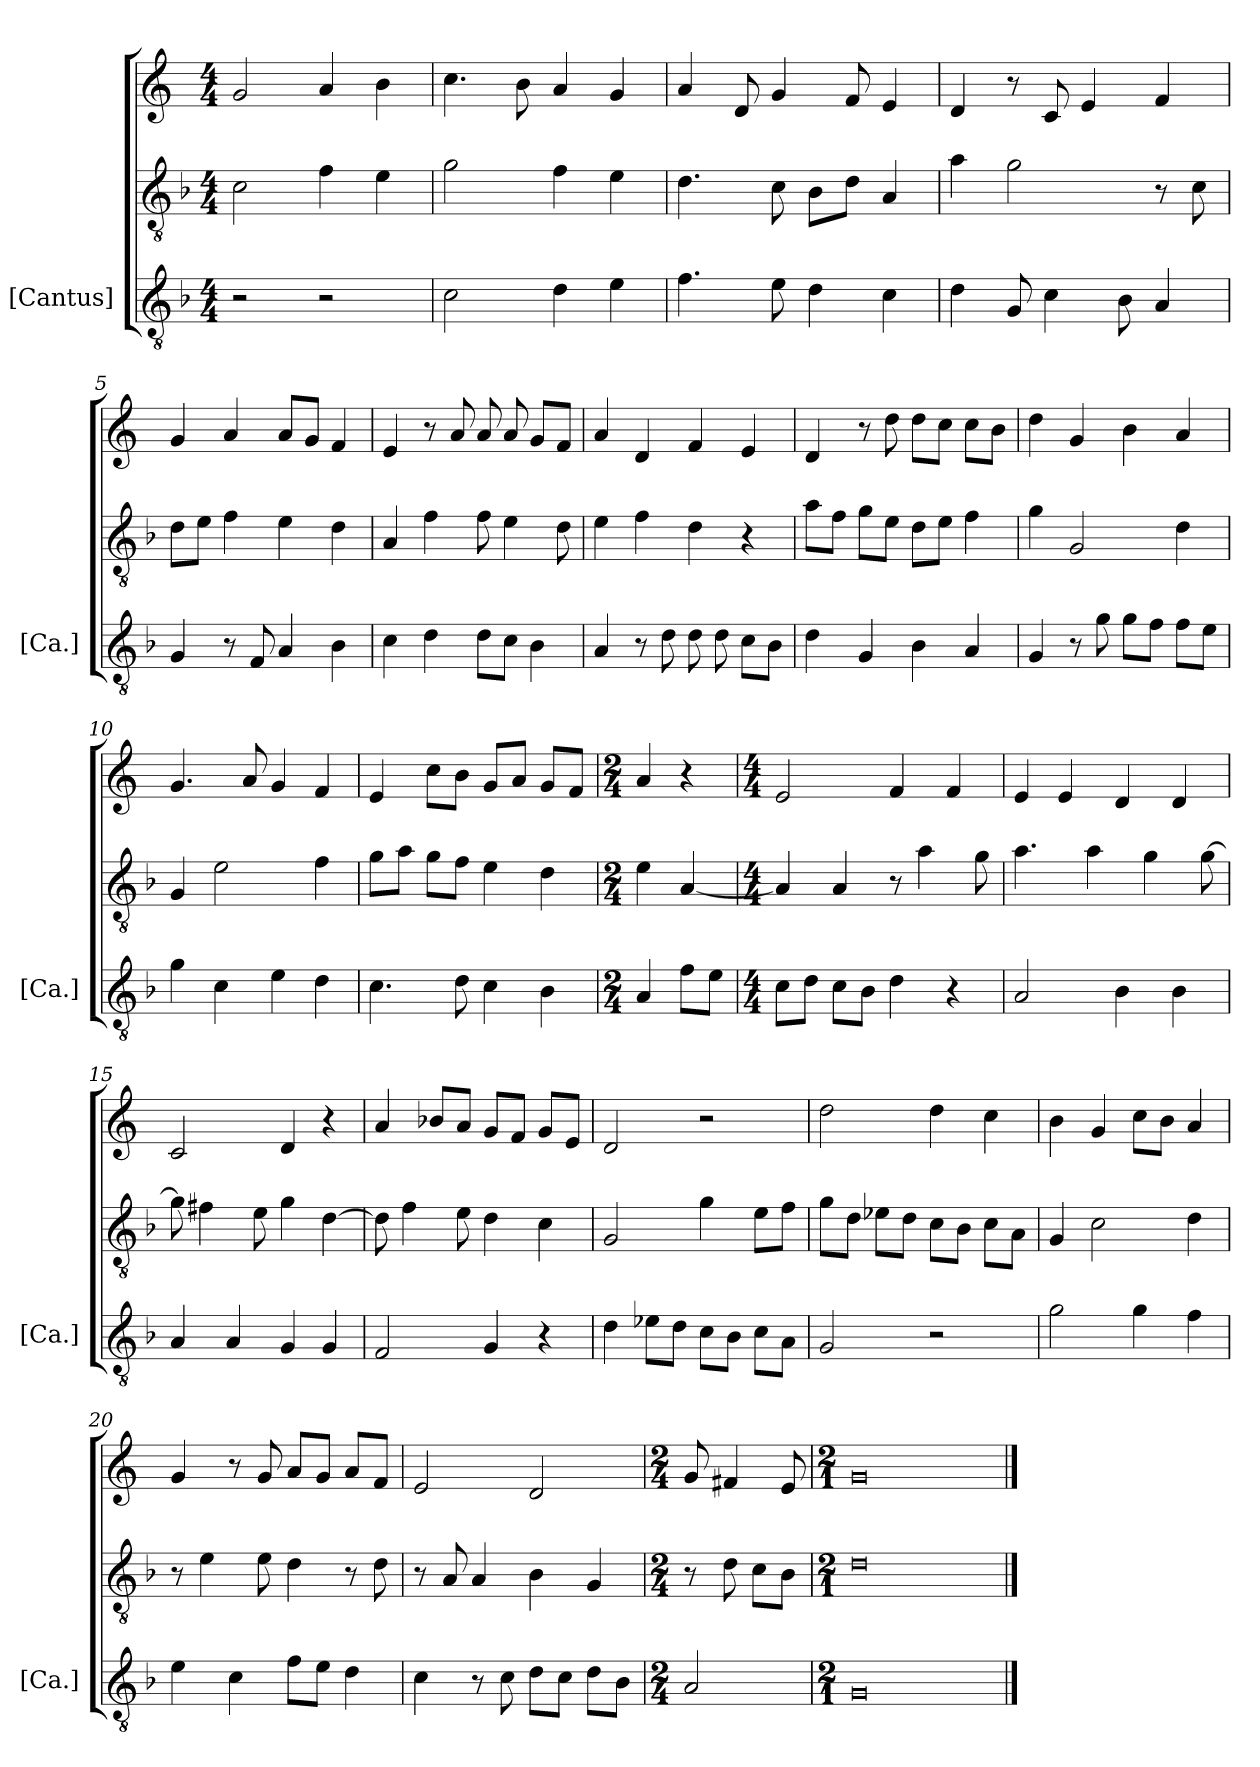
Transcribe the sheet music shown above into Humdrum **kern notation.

**kern	**kern	**kern
*part1	*part1	*part1
*staff3	*staff2	*staff1
*I"[Cantus]	*	*
*I'[Ca.]	*	*
*clefGv2	*clefGv2	*clefG2
*ITrd7c12	*ITrd7c12	*
*k[b-]	*k[b-]	*k[]
*M4/4	*M4/4	*M4/4
=1	=1	=1
2r	2C\	2g/
2r	4F\	4a/
.	4E\	4b\
=2	=2	=2
2C\	2G\	4.cc\
.	.	8b\
4D\	4F\	4a/
4E\	4E\	4g/
=3	=3	=3
4.F\	4.D\	4a/
.	.	8d/
8E\	8C\	4g/
4D\	8BB-\L	.
.	8D\J	8f/
4C\	4AA/	4e/
=4	=4	=4
4D\	4A\	4d/
8GG/	2G\	8r
4C\	.	8c/
.	.	4e/
8BB-\	.	.
4AA/	8r	4f/
.	8C\	.
=5	=5	=5
4GG/	8D\L	4g/
.	8E\J	.
8r	4F\	4a/
8FF/	.	.
4AA/	4E\	8a/L
.	.	8g/J
4BB-\	4D\	4f/
=6	=6	=6
4C\	4AA/	4e/
4D\	4F\	8r
.	.	8a/
8D\L	8F\	8a/
8C\J	4E\	8a/
4BB-\	.	8g/L
.	8D\	8f/J
=7	=7	=7
4AA/	4E\	4a/
8r	4F\	4d/
8D\	.	.
8D\	4D\	4f/
8D\	.	.
8C\L	4r	4e/
8BB-\J	.	.
=8	=8	=8
4D\	8A\L	4d/
.	8F\J	.
4GG/	8G\L	8r
.	8E\J	8dd\
4BB-\	8D\L	8dd\L
.	8E\J	8cc\J
4AA/	4F\	8cc\L
.	.	8b\J
=9	=9	=9
4GG/	4G\	4dd\
8r	2GG/	4g/
8G\	.	.
8G\L	.	4b\
8F\J	.	.
8F\L	4D\	4a/
8E\J	.	.
=10	=10	=10
4G\	4GG/	4.g/
4C\	2E\	.
.	.	8a/
4E\	.	4g/
4D\	4F\	4f/
=11	=11	=11
4.C\	8G\L	4e/
.	8A\J	.
.	8G\L	8cc\L
8D\	8F\J	8b\J
4C\	4E\	8g/L
.	.	8a/J
4BB-\	4D\	8g/L
.	.	8f/J
=12	=12	=12
*M2/4	*M2/4	*M2/4
4AA/	4E\	4a/
8F\L	[4AA/	4r
8E\J	.	.
=13	=13	=13
*M4/4	*M4/4	*M4/4
8C\L	4AA/]	2e/
8D\J	.	.
8C\L	4AA/	.
8BB-\J	.	.
4D\	8r	4f/
.	4A\	.
4r	.	4f/
.	8G\	.
=14	=14	=14
2AA/	4.A\	4e/
.	.	4e/
.	4A\	.
4BB-\	.	4d/
.	4G\	.
4BB-\	.	4d/
.	[8G\	.
=15	=15	=15
4AA/	8G\]	2c/
.	4F#X\	.
4AA/	.	.
.	8E\	.
4GG/	4G\	4d/
4GG/	[4D\	4r
=16	=16	=16
2FF/	8D\]	4a/
.	4F\	.
.	.	8b-X/L
.	8E\	8a/J
4GG/	4D\	8g/L
.	.	8f/J
4r	4C\	8g/L
.	.	8e/J
=17	=17	=17
4D\	2GG/	2d/
8E-X\L	.	.
8D\J	.	.
8C\L	4G\	2r
8BB-\J	.	.
8C\L	8E\L	.
8AA\J	8F\J	.
=18	=18	=18
2GG/	8G\L	2dd\
.	8D\J	.
.	8E-X\L	.
.	8D\J	.
2r	8C\L	4dd\
.	8BB-\J	.
.	8C\L	4cc\
.	8AA\J	.
=19	=19	=19
2G\	4GG/	4b\
.	2C\	4g/
4G\	.	8cc\L
.	.	8b\J
4F\	4D\	4a/
=20	=20	=20
4E\	8r	4g/
.	4E\	.
4C\	.	8r
.	8E\	8g/
8F\L	4D\	8a/L
8E\J	.	8g/J
4D\	8r	8a/L
.	8D\	8f/J
=21	=21	=21
4C\	8r	2e/
.	8AA/	.
8r	4AA/	.
8C\	.	.
8D\L	4BB-\	2d/
8C\J	.	.
8D\L	4GG/	.
8BB-\J	.	.
=22	=22	=22
*M2/4	*M2/4	*M2/4
2AA/	8r	8g/
.	8D\	4f#X/
.	8C\L	.
.	8BB-\J	8e/
=23	=23	=23
*M2/1	*M2/1	*M2/1
0GG	0D	0g
==	==	==
*-	*-	*-
